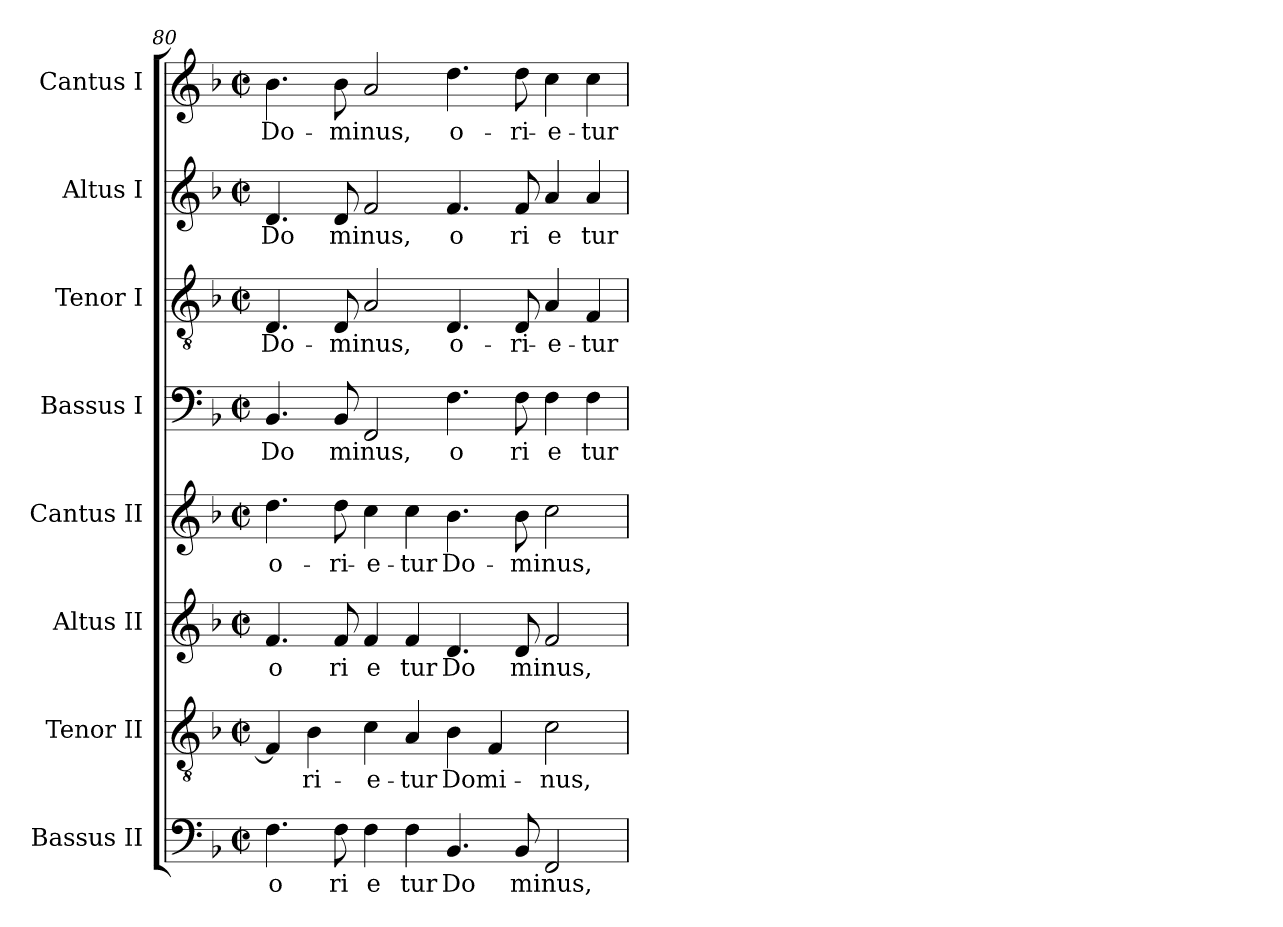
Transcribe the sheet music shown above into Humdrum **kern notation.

**kern	**text	**kern	**text	**kern	**text	**kern	**text	**kern	**text	**kern	**text	**kern	**text	**kern	**text
*part8	*part8	*part7	*part7	*part6	*part6	*part5	*part5	*part4	*part4	*part3	*part3	*part2	*part2	*part1	*part1
*staff8	*staff8	*staff7	*staff7	*staff6	*staff6	*staff5	*staff5	*staff4	*staff4	*staff3	*staff3	*staff2	*staff2	*staff1	*staff1
*I"Bassus II	*	*I"Tenor II	*	*I"Altus II	*	*I"Cantus II	*	*I"Bassus I	*	*I"Tenor I	*	*I"Altus I	*	*I"Cantus I	*
*clefF4	*	*clefGv2	*	*clefG2	*	*clefG2	*	*clefF4	*	*clefGv2	*	*clefG2	*	*clefG2	*
*k[b-]	*	*k[b-]	*	*k[b-]	*	*k[b-]	*	*k[b-]	*	*k[b-]	*	*k[b-]	*	*k[b-]	*
*F:	*	*F:	*	*F:	*	*F:	*	*F:	*	*F:	*	*F:	*	*F:	*
*M2/2	*	*M2/2	*	*M2/2	*	*M2/2	*	*M2/2	*	*M2/2	*	*M2/2	*	*M2/2	*
*met(c|)	*	*met(c|)	*	*met(c|)	*	*met(c|)	*	*met(c|)	*	*met(c|)	*	*met(c|)	*	*met(c|)	*
=80	=80	=80	=80	=80	=80	=80	=80	=80	=80	=80	=80	=80	=80	=80	=80
!	!LO:LY:b:cj	!	!	!	!LO:LY:b:cj	!	!LO:LY:b:cj	!	!LO:LY:b:cj	!	!LO:LY:b:cj	!	!LO:LY:b:cj	!	!LO:LY:b:cj
4.F\	o	4F/]	.	4.f/	o	4.dd\	o-	4.BB-/	Do	4.D/	Do-	4.d/	Do	4.b-\	Do-
!	!	!	!LO:LY:b:cj	!	!	!	!	!	!	!	!	!	!	!	!
.	.	4B-\	-ri-	.	.	.	.	.	.	.	.	.	.	.	.
!	!LO:LY:b:cj	!	!	!	!LO:LY:b:cj	!	!LO:LY:b:cj	!	!LO:LY:b	!	!LO:LY:b	!	!LO:LY:b	!	!LO:LY:b
8F\	ri	.	.	8f/	ri	8dd\	-ri-	8BB-/	minus,	8D/	-minus,	8d/	minus,	8b-\	-minus,
!	!LO:LY:b:cj	!	!LO:LY:b:cj	!	!LO:LY:b:cj	!	!LO:LY:b:cj	!	!	!	!	!	!	!	!
4F\	e	4c\	-e-	4f/	e	4cc\	-e-	2FF/	.	2A/	.	2f/	.	2a/	.
!	!LO:LY:b:cj	!	!LO:LY:b:cj	!	!LO:LY:b:cj	!	!LO:LY:b:cj	!	!	!	!	!	!	!	!
4F\	tur	4A/	-tur	4f/	tur	4cc\	-tur	.	.	.	.	.	.	.	.
!	!LO:LY:b:cj	!	!LO:LY:b:cj	!	!LO:LY:b:cj	!	!LO:LY:b:cj	!	!LO:LY:b:cj	!	!LO:LY:b:cj	!	!LO:LY:b:cj	!	!LO:LY:b:cj
4.BB-/	Do	4B-\	Domi-	4.d/	Do	4.b-\	Do-	4.F\	o	4.D/	o-	4.f/	o	4.dd\	o-
.	.	4F/	.	.	.	.	.	.	.	.	.	.	.	.	.
!	!LO:LY:b	!	!	!	!LO:LY:b	!	!LO:LY:b	!	!LO:LY:b:cj	!	!LO:LY:b:cj	!	!LO:LY:b:cj	!	!LO:LY:b:cj
8BB-/	minus,	.	.	8d/	minus,	8b-\	-minus,	8F\	ri	8D/	-ri-	8f/	ri	8dd\	-ri-
!	!	!	!LO:LY:b:cj	!	!	!	!	!	!LO:LY:b:cj	!	!LO:LY:b:cj	!	!LO:LY:b:cj	!	!LO:LY:b:cj
2FF/	.	2c\	-nus,	2f/	.	2cc\	.	4F\	e	4A/	-e-	4a/	e	4cc\	-e-
!	!	!	!	!	!	!	!	!	!LO:LY:b:cj	!	!LO:LY:b:cj	!	!LO:LY:b:cj	!	!LO:LY:b:cj
.	.	.	.	.	.	.	.	4F\	tur	4F/	-tur	4a/	tur	4cc\	-tur
=	=	=	=	=	=	=	=	=	=	=	=	=	=	=	=
*-	*-	*-	*-	*-	*-	*-	*-	*-	*-	*-	*-	*-	*-	*-	*-
